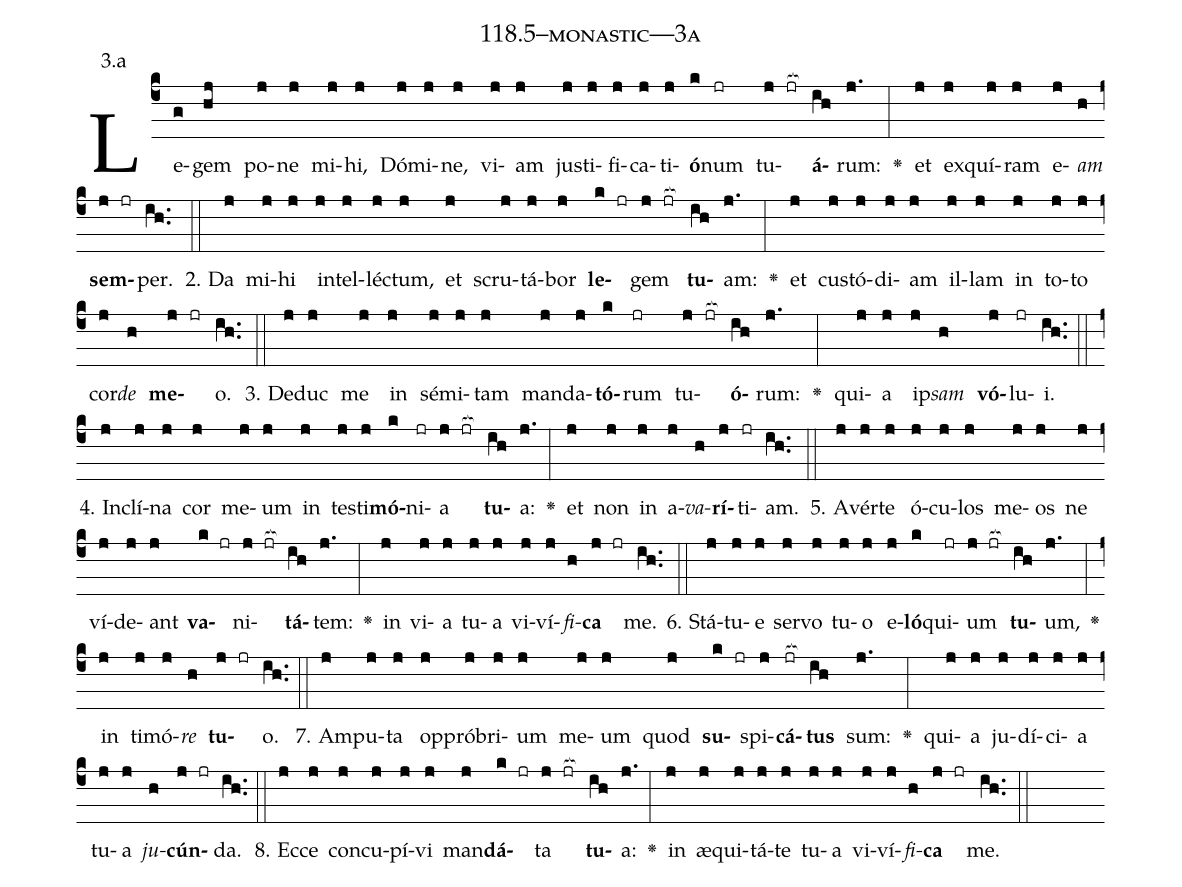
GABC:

name: 118.5--monastic---3a;
annotation: 3.a;
%%
(c4)Le(g)gem(hj) po(j)ne(j) mi(j)hi,(j) Dó(j)mi(j)ne,(j) vi(j)am(j) jus(j)ti(j)fi(j)ca(j)ti(j)<b>ó</b>(k)num(jr) tu(j jr[ocb:1{])<b>á</b>(ih[ocb:0}])rum:(j.) <v>\greheightstar</v>(:) et(j) ex(j)quí(j)ram(j) e(j)<i>am</i>(h) <b>sem</b>(j jr)per.(ih..) (::)
2. Da(j) mi(j)hi(j) in(j)tel(j)léc(j)tum,(j) et(j) scru(j)tá(j)bor(j) <b>le</b>(k jr)gem(j jr[ocb:1{]) <b>tu</b>(ih[ocb:0}])am:(j.) <v>\greheightstar</v>(:) et(j) cus(j)tó(j)di(j)am(j) il(j)lam(j) in(j) to(j)to(j) cor(j)<i>de</i>(h) <b>me</b>(j jr)o.(ih..) (::)
3. De(j)duc(j) me(j) in(j) sé(j)mi(j)tam(j) man(j)da(j)<b>tó</b>(k)rum(jr) tu(j jr[ocb:1{])<b>ó</b>(ih[ocb:0}])rum:(j.) <v>\greheightstar</v>(:) qui(j)a(j) ip(j)<i>sam</i>(h) <b>vó</b>(j)lu(jr)i.(ih..) (::)
4. In(j)clí(j)na(j) cor(j) me(j)um(j) in(j) tes(j)ti(j)<b>mó</b>(k)ni(jr)a(j jr[ocb:1{]) <b>tu</b>(ih[ocb:0}])a:(j.) <v>\greheightstar</v>(:) et(j) non(j) in(j) a(j)<i>va</i>(h)<b>rí</b>(j)ti(jr)am.(ih..) (::)
5. A(j)vér(j)te(j) ó(j)cu(j)los(j) me(j)os(j) ne(j) ví(j)de(j)ant(j) <b>va</b>(k jr)ni(j jr[ocb:1{])<b>tá</b>(ih[ocb:0}])tem:(j.) <v>\greheightstar</v>(:) in(j) vi(j)a(j) tu(j)a(j) vi(j)ví(j)<i>fi</i>(h)<b>ca</b>(j jr) me.(ih..) (::)
6. Stá(j)tu(j)e(j) ser(j)vo(j) tu(j)o(j) e(j)<b>ló</b>(k)qui(jr)um(j jr[ocb:1{]) <b>tu</b>(ih[ocb:0}])um,(j.) <v>\greheightstar</v>(:) in(j) ti(j)mó(j)<i>re</i>(h) <b>tu</b>(j jr)o.(ih..) (::)
7. Am(j)pu(j)ta(j) op(j)pró(j)bri(j)um(j) me(j)um(j) quod(j) <b>su</b>(k jr)spi(j)<b>cá</b>(jr[ocb:1{])<b>tus</b>(ih[ocb:0}]) sum:(j.) <v>\greheightstar</v>(:) qui(j)a(j) ju(j)dí(j)ci(j)a(j) tu(j)a(j) <i>ju</i>(h)<b>cún</b>(j jr)da.(ih..) (::)
8. Ec(j)ce(j) con(j)cu(j)pí(j)vi(j) man(j)<b>dá</b>(k jr)ta(j jr[ocb:1{]) <b>tu</b>(ih[ocb:0}])a:(j.) <v>\greheightstar</v>(:) in(j) æ(j)qui(j)tá(j)te(j) tu(j)a(j) vi(j)ví(j)<i>fi</i>(h)<b>ca</b>(j jr) me.(ih..) (::)
